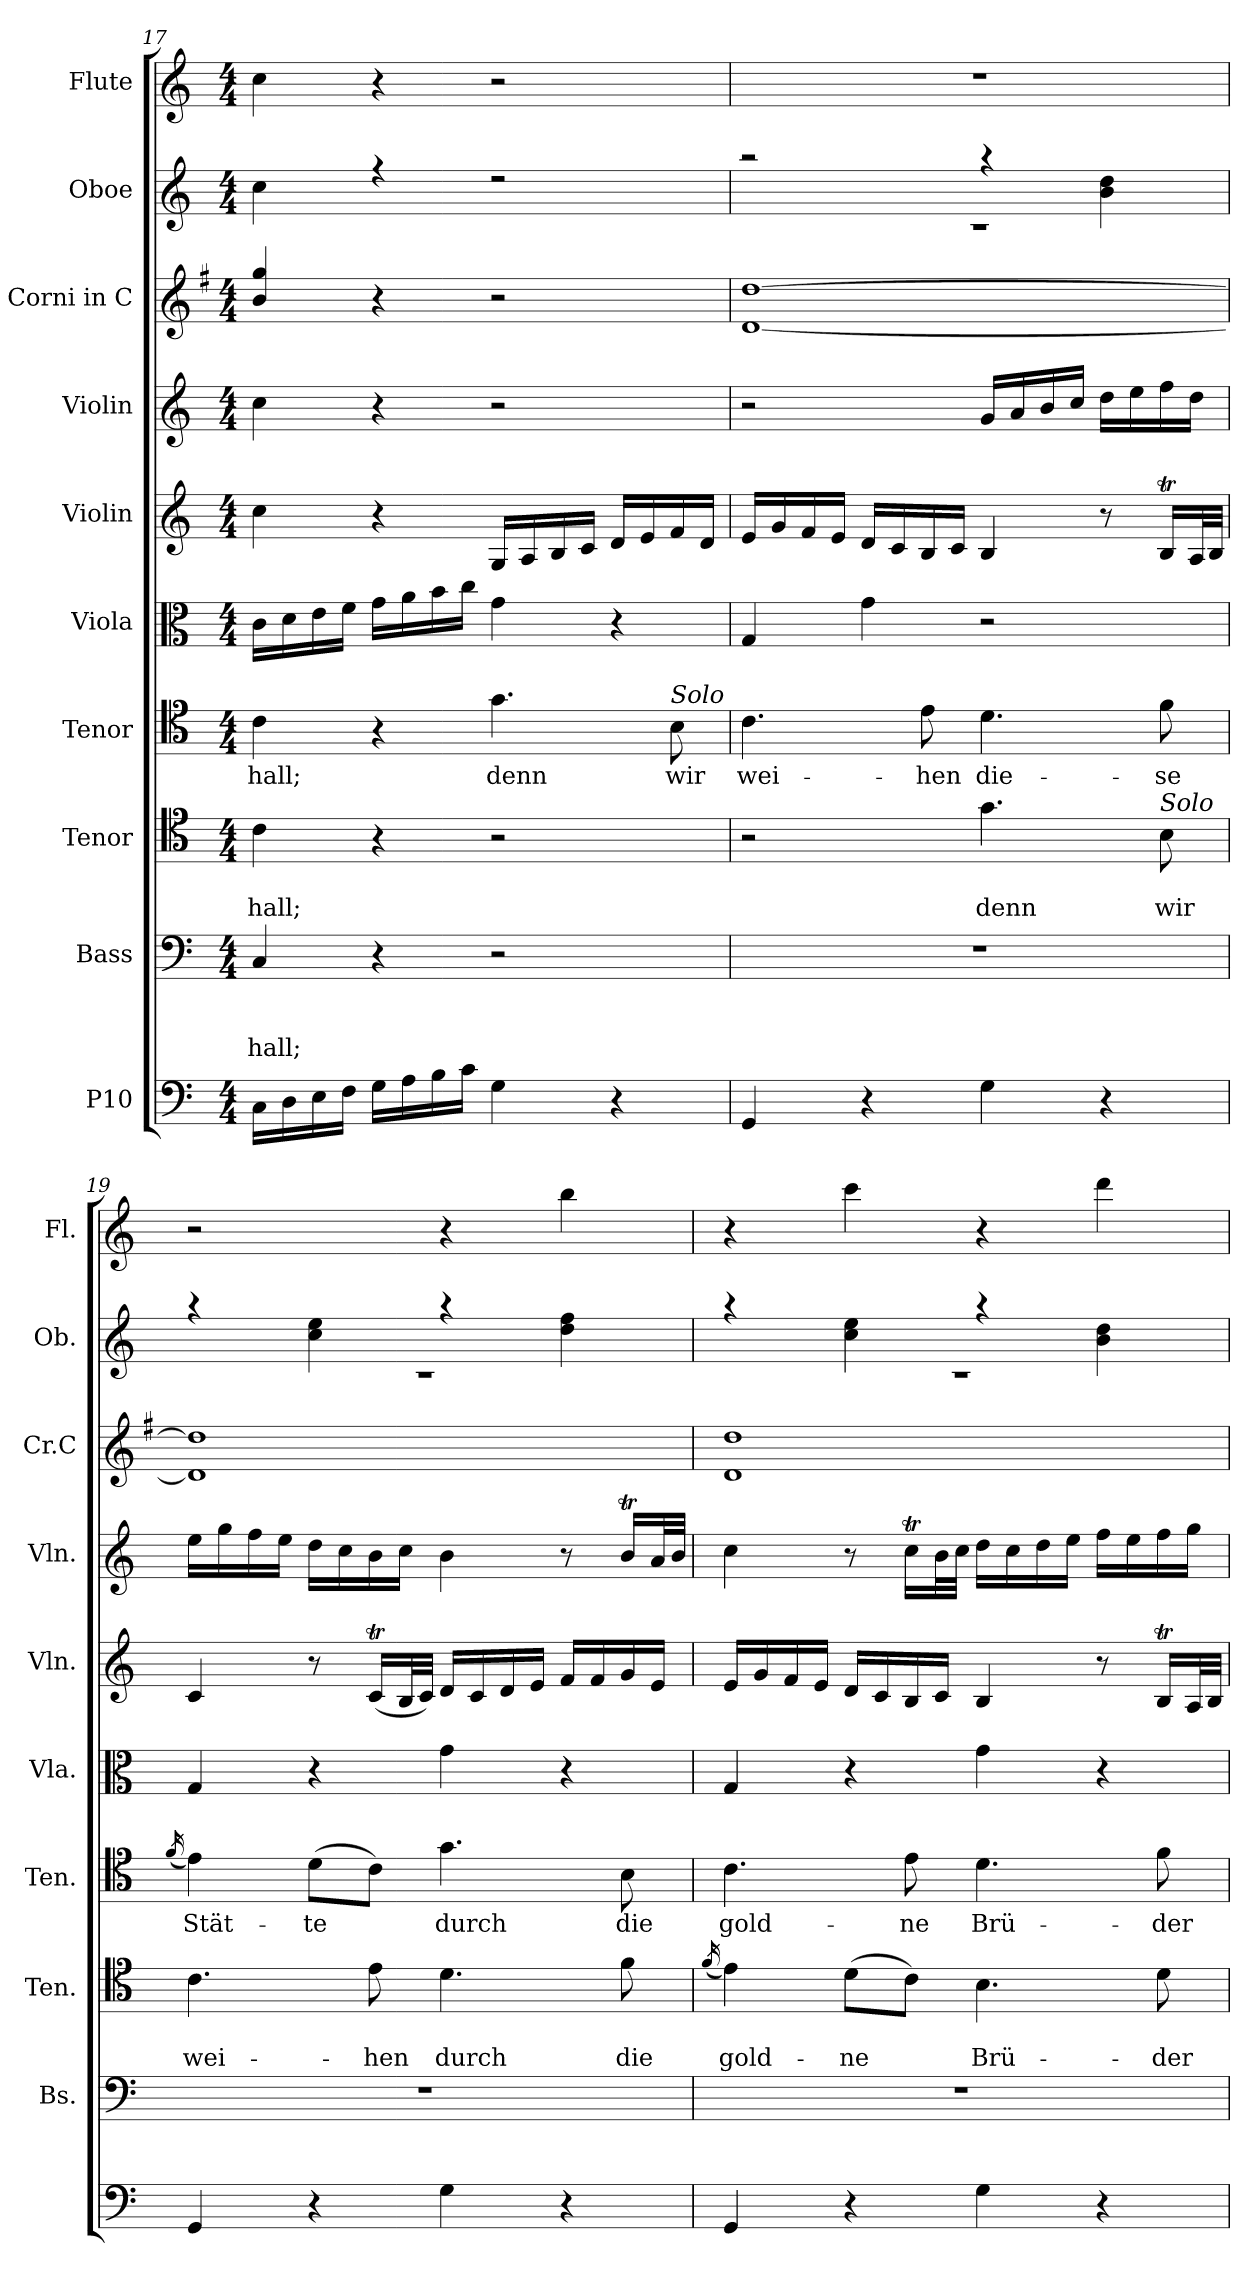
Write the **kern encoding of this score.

**kern	**kern	**text	**text	**text	**kern	**text	**text	**kern	**text	**kern	**kern	**kern	**kern	**kern	**kern
*part10	*part9	*part9	*part9	*part9	*part8	*part8	*part8	*part7	*part7	*part6	*part5	*part4	*part3	*part2	*part1
*staff10	*staff9	*staff9	*staff9	*staff9	*staff8	*staff8	*staff8	*staff7	*staff7	*staff6	*staff5	*staff4	*staff3	*staff2	*staff1
*I"P10	*I"Bass	*	*	*	*I"Tenor	*	*	*I"Tenor	*	*I"Viola	*I"Violin	*I"Violin	*I"Corni in C	*I"Oboe	*I"Flute
*	*I'Bs.	*	*	*	*I'Ten.	*	*	*I'Ten.	*	*I'Vla.	*I'Vln.	*I'Vln.	*I'Cr.C	*I'Ob.	*I'Fl.
*clefF4	*clefF4	*	*	*	*clefC4	*	*	*clefC4	*	*clefC3	*clefG2	*clefG2	*clefG2	*clefG2	*clefG2
*	*	*	*	*	*	*	*	*	*	*	*	*	*ITrd4c7	*	*
*k[]	*k[]	*	*	*	*k[]	*	*	*k[]	*	*k[]	*k[]	*k[]	*k[]	*k[]	*k[]
*C:	*C:	*	*	*	*C:	*	*	*C:	*	*C:	*C:	*C:	*C:	*C:	*C:
*M4/4	*M4/4	*	*	*	*M4/4	*	*	*M4/4	*	*M4/4	*M4/4	*M4/4	*M4/4	*M4/4	*M4/4
=17	=17	=17	=17	=17	=17	=17	=17	=17	=17	=17	=17	=17	=17	=17	=17
!	!	!	!	!LO:LY:b	!	!	!LO:LY:b	!	!LO:LY:b	!	!	!	!	!	!
*	*	*	*	*	*	*	*	*	*	*	*	*	*	*^	*
16C\LL	4C/	.	.	-hall;	4c\	.	-hall;	4c\	-hall;	16c\LL	4cc\	4cc\	4e/ 4cc/	4cc\	1ryy	4cc\
16D\	.	.	.	.	.	.	.	.	.	16d\	.	.	.	.	.	.
16E\	.	.	.	.	.	.	.	.	.	16e\	.	.	.	.	.	.
16F\JJ	.	.	.	.	.	.	.	.	.	16f\JJ	.	.	.	.	.	.
16G\LL	4r	.	.	.	4r	.	.	4r	.	16g\LL	4r	4r	4r	4r	.	4r
16A\	.	.	.	.	.	.	.	.	.	16a\	.	.	.	.	.	.
16B\	.	.	.	.	.	.	.	.	.	16b\	.	.	.	.	.	.
16c\JJ	.	.	.	.	.	.	.	.	.	16cc\JJ	.	.	.	.	.	.
!	!	!	!	!	!	!	!	!	!LO:LY:b	!	!	!	!	!	!	!
4G\	2r	.	.	.	2r	.	.	4.g\	denn	4g\	16G/LL	2r	2r	2r	.	2r
.	.	.	.	.	.	.	.	.	.	.	16A/	.	.	.	.	.
.	.	.	.	.	.	.	.	.	.	.	16B/	.	.	.	.	.
.	.	.	.	.	.	.	.	.	.	.	16c/JJ	.	.	.	.	.
4r	.	.	.	.	.	.	.	.	.	4r	16d/LL	.	.	.	.	.
.	.	.	.	.	.	.	.	.	.	.	16e/	.	.	.	.	.
!	!	!	!	!	!	!	!	!LO:TX:a:i:t=Solo	!	!	!	!	!	!	!	!
!	!	!	!	!	!	!	!	!	!LO:LY:b	!	!	!	!	!	!	!
.	.	.	.	.	.	.	.	8B\	wir	.	16f/	.	.	.	.	.
.	.	.	.	.	.	.	.	.	.	.	16d/JJ	.	.	.	.	.
!!LO:PB:g=z
=18	=18	=18	=18	=18	=18	=18	=18	=18	=18	=18	=18	=18	=18	=18	=18	=18
!	!	!	!	!	!	!	!	!	!LO:LY:b	!	!	!	!	!	!	!
4GG/	1r	.	.	.	2r	.	.	4.c\	wei-	4G/	16e/LL	2r	[<1G [>1g	2raa	1rc	1r
.	.	.	.	.	.	.	.	.	.	.	16g/	.	.	.	.	.
.	.	.	.	.	.	.	.	.	.	.	16f/	.	.	.	.	.
.	.	.	.	.	.	.	.	.	.	.	16e/JJ	.	.	.	.	.
4r	.	.	.	.	.	.	.	.	.	4g\	16d/LL	.	.	.	.	.
.	.	.	.	.	.	.	.	.	.	.	16c/	.	.	.	.	.
!	!	!	!	!	!	!	!	!	!LO:LY:b	!	!	!	!	!	!	!
.	.	.	.	.	.	.	.	8e\	-hen	.	16B/	.	.	.	.	.
.	.	.	.	.	.	.	.	.	.	.	16c/JJ	.	.	.	.	.
!	!	!	!	!	!	!	!LO:LY:b	!	!LO:LY:b	!	!	!	!	!	!	!
4G\	.	.	.	.	4.g\	.	denn	4.d\	die-	2r	4B/	16g/LL	.	4raa	.	.
.	.	.	.	.	.	.	.	.	.	.	.	16a/	.	.	.	.
.	.	.	.	.	.	.	.	.	.	.	.	16b/	.	.	.	.
.	.	.	.	.	.	.	.	.	.	.	.	16cc/JJ	.	.	.	.
4r	.	.	.	.	.	.	.	.	.	.	8r	16dd\LL	.	4b\ 4dd\	.	.
.	.	.	.	.	.	.	.	.	.	.	.	16ee\	.	.	.	.
!	!	!	!	!	!LO:TX:a:i:t=Solo	!	!	!	!	!	!	!	!	!	!	!
!	!	!	!	!	!	!	!LO:LY:b	!	!LO:LY:b	!	!	!	!	!	!	!
.	.	.	.	.	8B\	.	wir	8f\	-se	.	16Bt/LL	16ff\	.	.	.	.
.	.	.	.	.	.	.	.	.	.	.	32A/L	16dd\JJ	.	.	.	.
.	.	.	.	.	.	.	.	.	.	.	32B/JJJ	.	.	.	.	.
=19	=19	=19	=19	=19	=19	=19	=19	=19	=19	=19	=19	=19	=19	=19	=19	=19
.	.	.	.	.	.	.	.	(<16qf/	.	.	.	.	.	.	.	.
!	!	!	!	!	!	!	!LO:LY:b	!	!LO:LY:b	!	!	!	!	!	!	!
4GG/	1r	.	.	.	4.c\	.	wei-	4e\)	Stät-	4G/	4c/	16ee\LL	1G] 1g]	4raa	1rc	2r
.	.	.	.	.	.	.	.	.	.	.	.	16gg\	.	.	.	.
.	.	.	.	.	.	.	.	.	.	.	.	16ff\	.	.	.	.
.	.	.	.	.	.	.	.	.	.	.	.	16ee\JJ	.	.	.	.
!	!	!	!	!	!	!	!	!	!LO:LY:b	!	!	!	!	!	!	!
4r	.	.	.	.	.	.	.	(>8d\L	-te	4r	8r	16dd\LL	.	4cc\ 4ee\	.	.
.	.	.	.	.	.	.	.	.	.	.	.	16cc\	.	.	.	.
!	!	!	!	!	!	!	!LO:LY:b	!	!	!	!	!	!	!	!	!
.	.	.	.	.	8e\	.	-hen	8c\J)	.	.	(<16cT/LL	16b\	.	.	.	.
.	.	.	.	.	.	.	.	.	.	.	32B/L	16cc\JJ	.	.	.	.
.	.	.	.	.	.	.	.	.	.	.	32c/JJJ)	.	.	.	.	.
!	!	!	!	!	!	!	!LO:LY:b	!	!LO:LY:b	!	!	!	!	!	!	!
4G\	.	.	.	.	4.d\	.	durch	4.g\	durch	4g\	16d/LL	4b\	.	4raa	.	4r
.	.	.	.	.	.	.	.	.	.	.	16c/	.	.	.	.	.
.	.	.	.	.	.	.	.	.	.	.	16d/	.	.	.	.	.
.	.	.	.	.	.	.	.	.	.	.	16e/JJ	.	.	.	.	.
4r	.	.	.	.	.	.	.	.	.	4r	16f/LL	8r	.	4dd\ 4ff\	.	4bb\
.	.	.	.	.	.	.	.	.	.	.	16f/	.	.	.	.	.
!	!	!	!	!	!	!	!LO:LY:b	!	!LO:LY:b	!	!	!	!	!	!	!
.	.	.	.	.	8f\	.	die	8B\	die	.	16g/	16bt/LL	.	.	.	.
.	.	.	.	.	.	.	.	.	.	.	16e/JJ	32a/L	.	.	.	.
.	.	.	.	.	.	.	.	.	.	.	.	32b/JJJ	.	.	.	.
!!LO:PB:g=z
=20	=20	=20	=20	=20	=20	=20	=20	=20	=20	=20	=20	=20	=20	=20	=20	=20
.	.	.	.	.	(<16qf/	.	.	.	.	.	.	.	.	.	.	.
!	!	!	!	!	!	!	!LO:LY:b	!	!LO:LY:b	!	!	!	!	!	!	!
4GG/	1r	.	.	.	4e\)	.	gold-	4.c\	gold-	4G/	16e/LL	4cc\	1G 1g	4raa	1rc	4r
.	.	.	.	.	.	.	.	.	.	.	16g/	.	.	.	.	.
.	.	.	.	.	.	.	.	.	.	.	16f/	.	.	.	.	.
.	.	.	.	.	.	.	.	.	.	.	16e/JJ	.	.	.	.	.
!	!	!	!	!	!	!	!LO:LY:b	!	!	!	!	!	!	!	!	!
4r	.	.	.	.	(>8d\L	.	-ne	.	.	4r	16d/LL	8r	.	4cc\ 4ee\	.	4ccc\
.	.	.	.	.	.	.	.	.	.	.	16c/	.	.	.	.	.
!	!	!	!	!	!	!	!	!	!LO:LY:b	!	!	!	!	!	!	!
.	.	.	.	.	8c\J)	.	.	8e\	-ne	.	16B/	16ccT\LL	.	.	.	.
.	.	.	.	.	.	.	.	.	.	.	16c/JJ	32b\L	.	.	.	.
.	.	.	.	.	.	.	.	.	.	.	.	32cc\JJJ	.	.	.	.
!	!	!	!	!	!	!	!LO:LY:b	!	!LO:LY:b	!	!	!	!	!	!	!
4G\	.	.	.	.	4.B\	.	Brü-	4.d\	Brü-	4g\	4B/	16dd\LL	.	4raa	.	4r
.	.	.	.	.	.	.	.	.	.	.	.	16cc\	.	.	.	.
.	.	.	.	.	.	.	.	.	.	.	.	16dd\	.	.	.	.
.	.	.	.	.	.	.	.	.	.	.	.	16ee\JJ	.	.	.	.
4r	.	.	.	.	.	.	.	.	.	4r	8r	16ff\LL	.	4b\ 4dd\	.	4ddd\
.	.	.	.	.	.	.	.	.	.	.	.	16ee\	.	.	.	.
!	!	!	!	!	!	!	!LO:LY:b	!	!LO:LY:b	!	!	!	!	!	!	!
.	.	.	.	.	8d\	.	-der-	8f\	-der-	.	16Bt/LL	16ff\	.	.	.	.
.	.	.	.	.	.	.	.	.	.	.	32A/L	16gg\JJ	.	.	.	.
.	.	.	.	.	.	.	.	.	.	.	32B/JJJ	.	.	.	.	.
*	*	*	*	*	*	*	*	*	*	*	*	*	*	*v	*v	*
=	=	=	=	=	=	=	=	=	=	=	=	=	=	=	=
*-	*-	*-	*-	*-	*-	*-	*-	*-	*-	*-	*-	*-	*-	*-	*-
